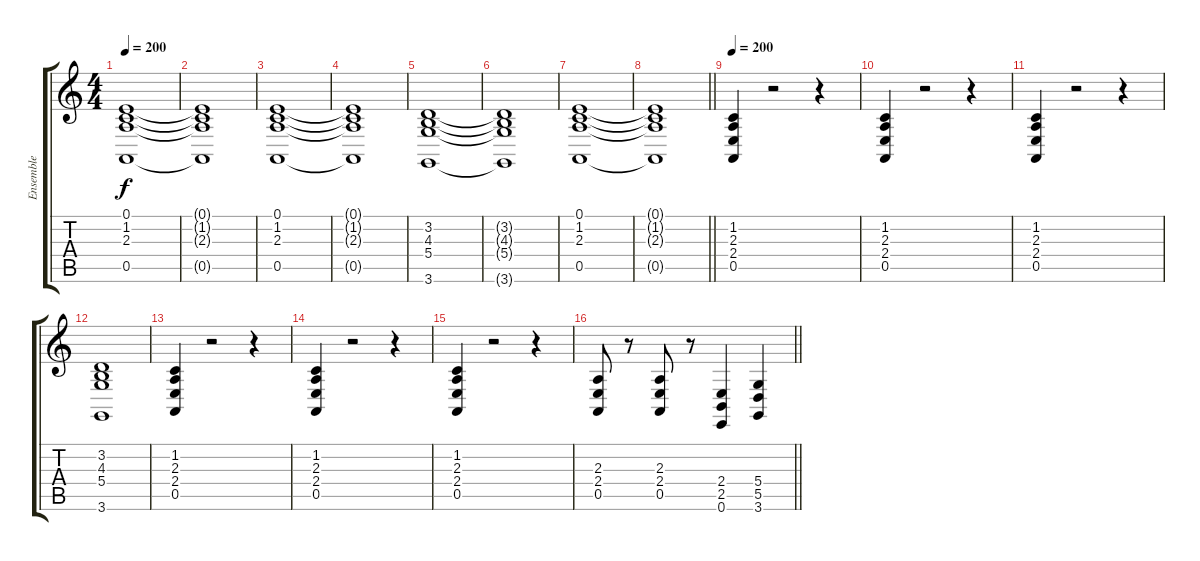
\track ("Ensemble" "Ensemble") {instrument stringensemble1}
\staff {score tabs}
\tuning (E4 B3 G3 D3 A2 E2) {hide}
\ts (4 4)
\section ("" "")
\tempo 200
\clef g2
\ks c
(0.1 1.2 2.3 0.5).1{dy f} |
(0.1{t} 1.2{t} 2.3{t} 0.5{t}).1 |
(0.1 1.2 2.3 0.5).1 |
(0.1{t} 1.2{t} 2.3{t} 0.5{t}).1 |
(3.2 4.3 5.4 3.6).1 |
(3.2{t} 4.3{t} 5.4{t} 3.6{t}).1 |
(0.1 1.2 2.3 0.5).1 |
\barLineRight lightlight
(0.1{t} 1.2{t} 2.3{t} 0.5{t}).1 |
\section ("" "")
\tempo 200
(1.2 2.3 2.4 0.5).4 r.2 r.4 |
(1.2 2.3 2.4 0.5).4 r.2 r.4 |
(1.2 2.3 2.4 0.5).4 r.2 r.4 |
(3.2 4.3 5.4 3.6).1 |
(1.2 2.3 2.4 0.5).4 r.2 r.4 |
(1.2 2.3 2.4 0.5).4 r.2 r.4 |
(1.2 2.3 2.4 0.5).4 r.2 r.4 |
\barLineRight lightlight
(2.3 2.4 0.5).8 r.8 (2.3 2.4 0.5).8 r.8 (2.4 2.5 0.6).4 (5.4 5.5 3.6).4
